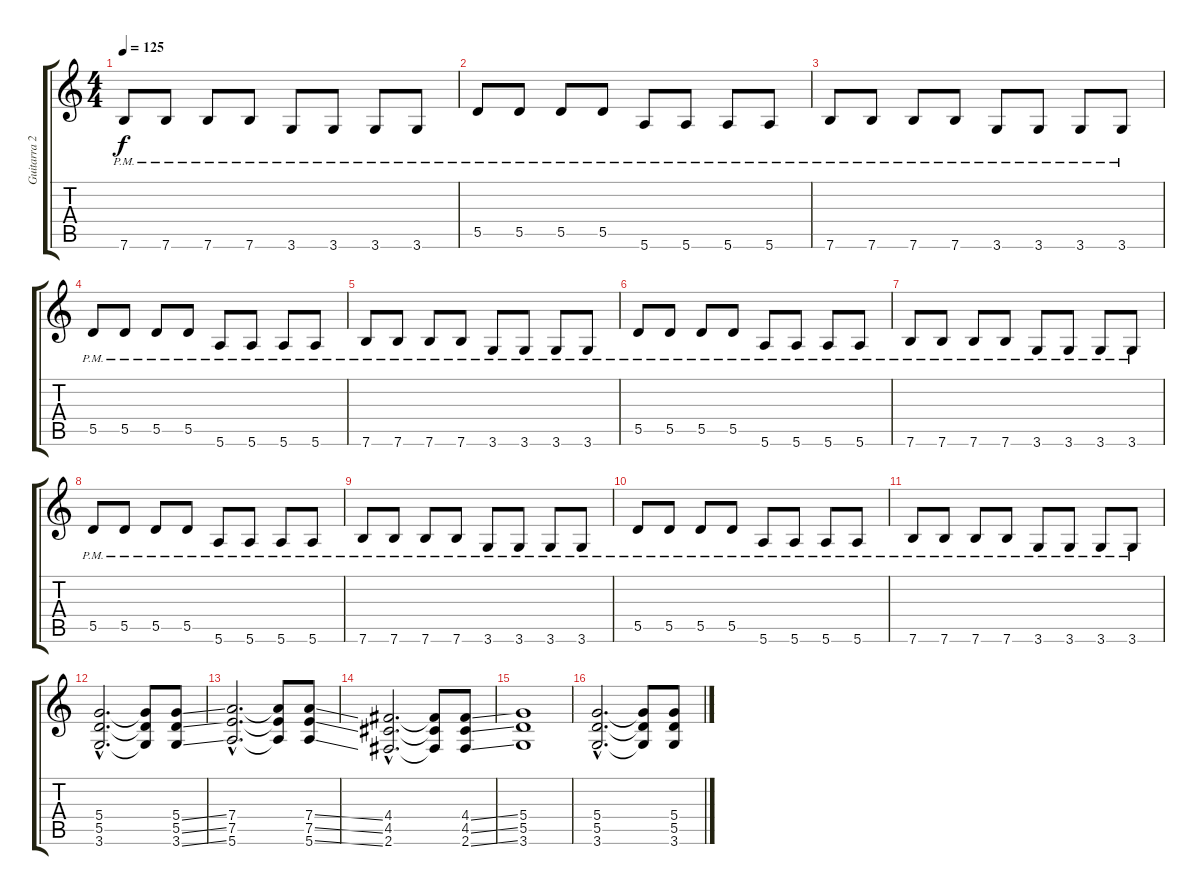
\track ("Guitarra 2" "Guitarra 2") {instrument distortionguitar}
\staff {score tabs}
\tuning (E4 B3 G3 D3 A2 E2) {hide}
\ts (4 4)
\tempo 125
\clef g2
\ks c
7.6{pm}.8{dy f} 7.6{pm}.8 7.6{pm}.8 7.6{pm}.8 3.6{pm}.8 3.6{pm}.8 3.6{pm}.8 3.6{pm}.8 |
5.5{pm}.8 5.5{pm}.8 5.5{pm}.8 5.5{pm}.8 5.6{pm}.8 5.6{pm}.8 5.6{pm}.8 5.6{pm}.8 |
7.6{pm}.8 7.6{pm}.8 7.6{pm}.8 7.6{pm}.8 3.6{pm}.8 3.6{pm}.8 3.6{pm}.8 3.6{pm}.8 |
5.5{pm}.8 5.5{pm}.8 5.5{pm}.8 5.5{pm}.8 5.6{pm}.8 5.6{pm}.8 5.6{pm}.8 5.6{pm}.8 |
7.6{pm}.8 7.6{pm}.8 7.6{pm}.8 7.6{pm}.8 3.6{pm}.8 3.6{pm}.8 3.6{pm}.8 3.6{pm}.8 |
5.5{pm}.8 5.5{pm}.8 5.5{pm}.8 5.5{pm}.8 5.6{pm}.8 5.6{pm}.8 5.6{pm}.8 5.6{pm}.8 |
7.6{pm}.8 7.6{pm}.8 7.6{pm}.8 7.6{pm}.8 3.6{pm}.8 3.6{pm}.8 3.6{pm}.8 3.6{pm}.8 |
5.5{pm}.8 5.5{pm}.8 5.5{pm}.8 5.5{pm}.8 5.6{pm}.8 5.6{pm}.8 5.6{pm}.8 5.6{pm}.8 |
7.6{pm}.8 7.6{pm}.8 7.6{pm}.8 7.6{pm}.8 3.6{pm}.8 3.6{pm}.8 3.6{pm}.8 3.6{pm}.8 |
5.5{pm}.8 5.5{pm}.8 5.5{pm}.8 5.5{pm}.8 5.6{pm}.8 5.6{pm}.8 5.6{pm}.8 5.6{pm}.8 |
7.6{pm}.8 7.6{pm}.8 7.6{pm}.8 7.6{pm}.8 3.6{pm}.8 3.6{pm}.8 3.6{pm}.8 3.6{pm}.8 |
(5.4{hac} 5.5{hac} 3.6{hac}).2{d} (5.4{t} 5.5{t} 3.6{t}).8 (5.4{ss} 5.5{ss} 3.6{ss}).8 |
(7.4{hac} 7.5{hac} 5.6{hac}).2{d} (7.4{t} 7.5{t} 5.6{t}).8 (7.4{ss} 7.5{ss} 5.6{ss}).8 |
(4.4{hac} 4.5{hac} 2.6{hac}).2{d} (4.4{t} 4.5{t} 2.6{t}).8 (4.4{ss} 4.5{ss} 2.6{ss}).8 |
(5.4 5.5 3.6).1 |
(5.4{hac} 5.5{hac} 3.6{hac}).2{d} (5.4{t} 5.5{t} 3.6{t}).8 (5.4{ss} 5.5{ss} 3.6{ss}).8
